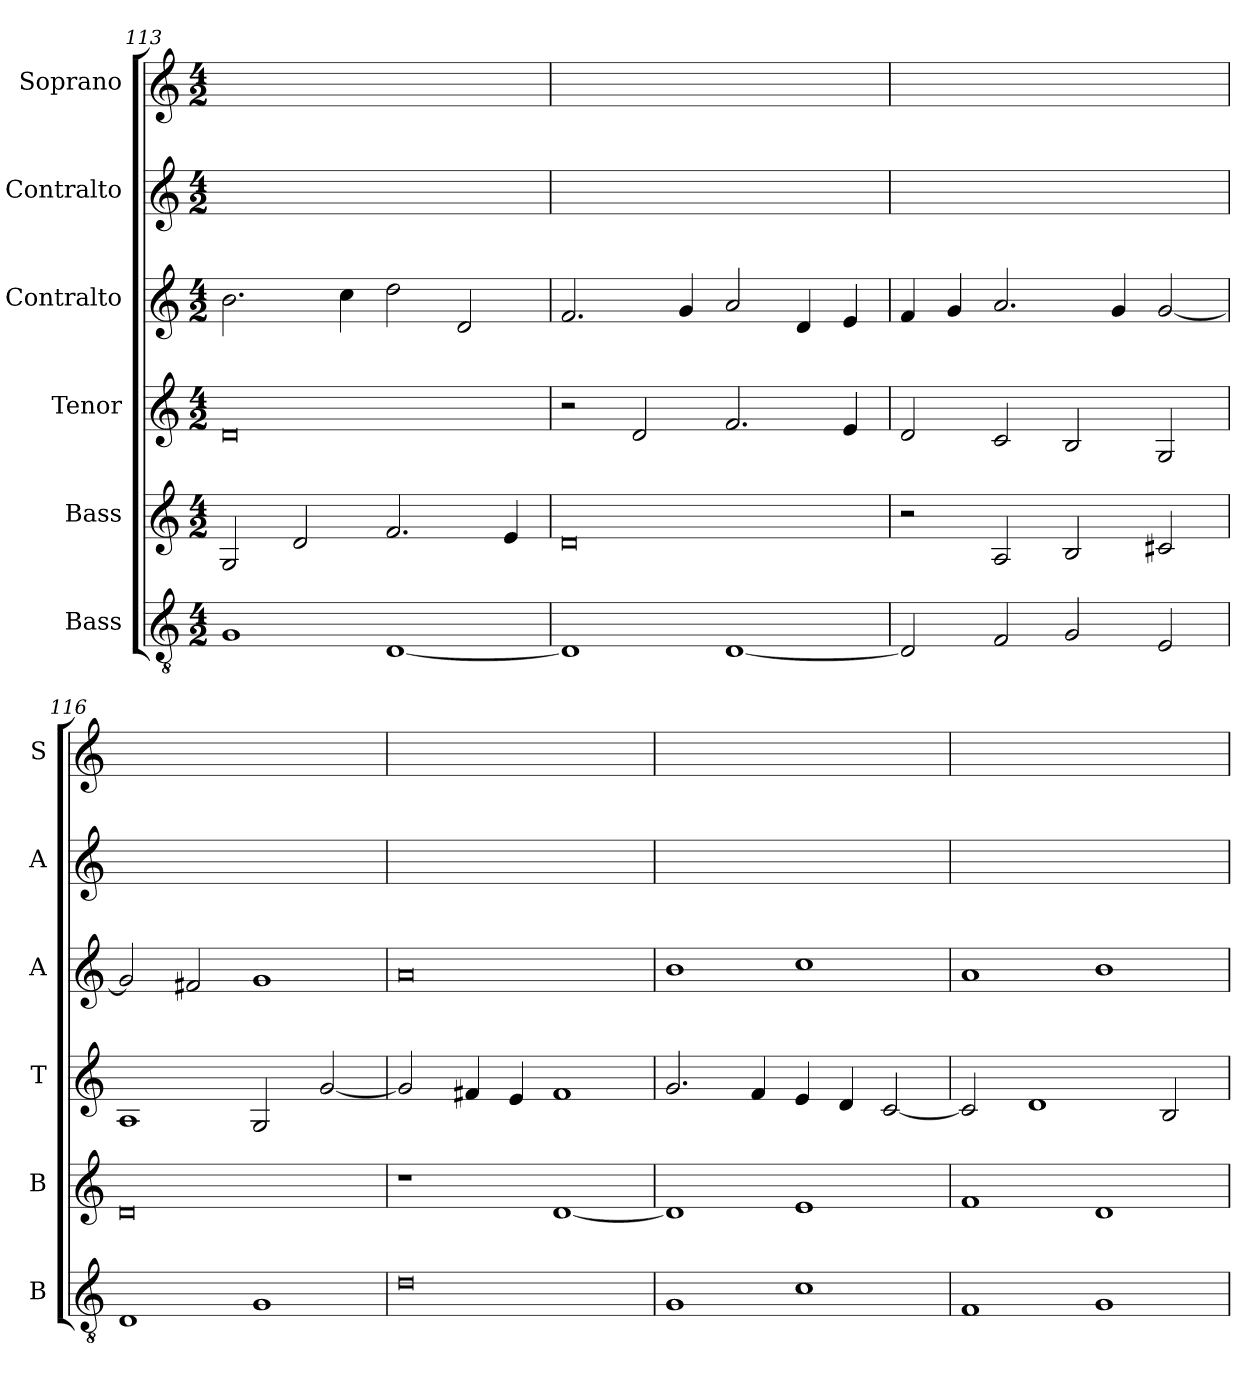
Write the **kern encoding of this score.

**kern	**kern	**kern	**kern	**kern	**kern
*part6	*part5	*part4	*part3	*part2	*part1
*staff6	*staff5	*staff4	*staff3	*staff2	*staff1
*I"Bass	*I"Bass	*I"Tenor	*I"Contralto	*I"Contralto	*I"Soprano
*I'B	*I'B	*I'T	*I'A	*I'A	*I'S
*clefGv2	*clefG2	*clefG2	*clefG2	*clefG2	*clefG2
*k[]	*k[]	*k[]	*k[]	*k[]	*k[]
*G:mix	*G:mix	*G:mix	*G:mix	*G:mix	*G:mix
*M4/2	*M4/2	*M4/2	*M4/2	*M4/2	*M4/2
=113	=113	=113	=113	=113	=113
1G	2G	0d	2.b	0ryy	0ryy
.	2d	.	.	.	.
.	.	.	4cc	.	.
[1D	2.f	.	2dd	.	.
.	.	.	2d	.	.
.	4e	.	.	.	.
=114	=114	=114	=114	=114	=114
1D]	0d	2r	2.f	0ryy	0ryy
.	.	2d	.	.	.
.	.	.	4g	.	.
[1D	.	2.f	2a	.	.
.	.	.	4d	.	.
.	.	4e	4e	.	.
=115	=115	=115	=115	=115	=115
2D]	2r	2d	4f	0ryy	0ryy
.	.	.	4g	.	.
2F	2A	2c	2.a	.	.
2G	2B	2B	.	.	.
.	.	.	4g	.	.
2E	2c#X	2G	[2g	.	.
=116	=116	=116	=116	=116	=116
1D	0d	1A	2g]	0ryy	0ryy
.	.	.	2f#X	.	.
1G	.	2G	1g	.	.
.	.	[2g	.	.	.
=117	=117	=117	=117	=117	=117
0d	1r	2g]	0a	0ryy	0ryy
.	.	4f#X	.	.	.
.	.	4e	.	.	.
.	[1d	1f#	.	.	.
=118	=118	=118	=118	=118	=118
1G	1d]	2.g	1b	0ryy	0ryy
.	.	4f	.	.	.
1c	1e	4e	1cc	.	.
.	.	4d	.	.	.
.	.	[2c	.	.	.
=119	=119	=119	=119	=119	=119
1F	1f	2c]	1a	0ryy	0ryy
.	.	1d	.	.	.
1G	1d	.	1b	.	.
.	.	2B	.	.	.
=	=	=	=	=	=
*-	*-	*-	*-	*-	*-
